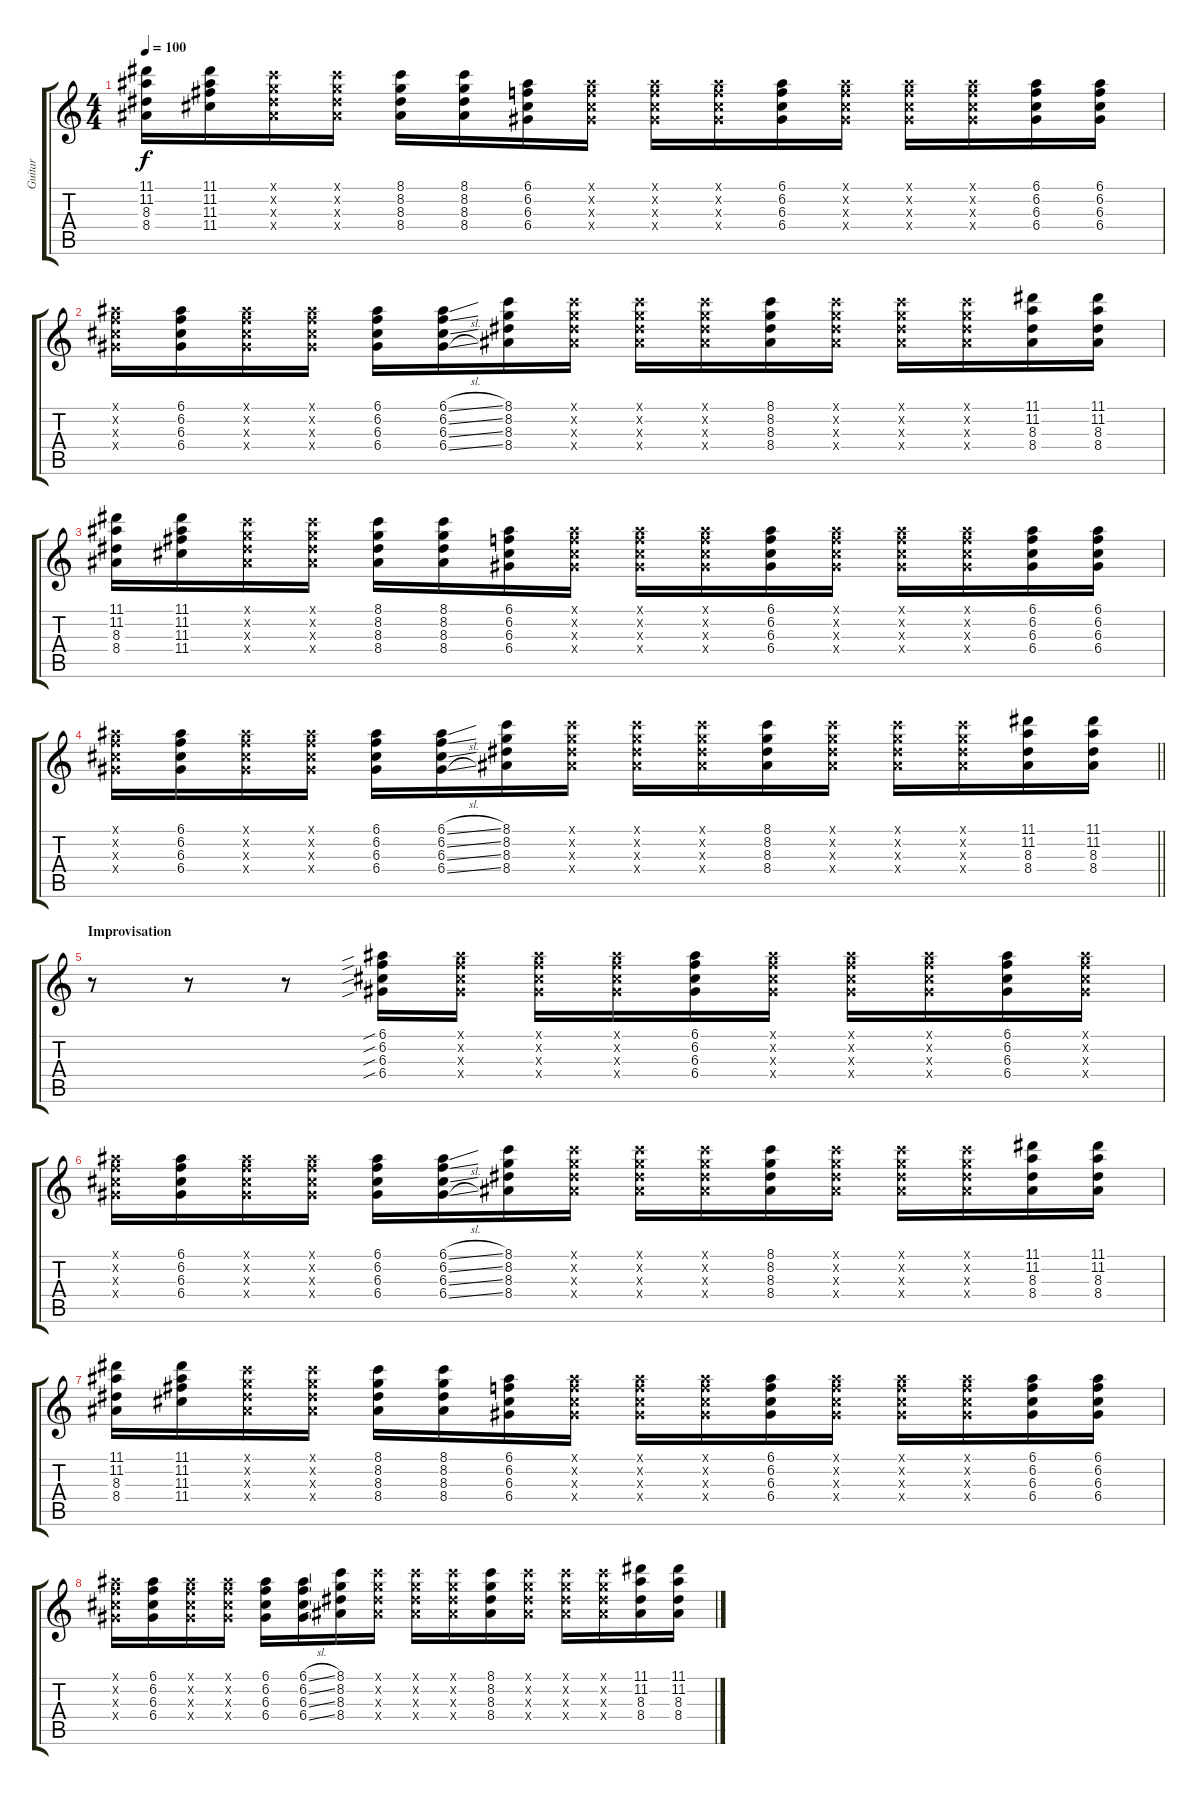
\track ("Guitar" "Guitar") {instrument electricguitarclean}
\staff {score tabs}
\tuning (E4 B3 G3 D3 A2 E2) {hide}
\ts (4 4)
\tempo 100
\clef g2
\ks c
(11.1 11.2 8.3 8.4).16{dy f} (11.1 11.2 11.3 11.4).16 (8.1{x} 8.2{x} 8.3{x} 8.4{x}).16 (8.1{x} 8.2{x} 8.3{x} 8.4{x}).16 (8.1 8.2 8.3 8.4).16 (8.1 8.2 8.3 8.4).16 (6.1 6.2 6.3 6.4).16 (6.1{x} 6.2{x} 6.3{x} 6.4{x}).16 (6.1{x} 6.2{x} 6.3{x} 6.4{x}).16 (6.1{x} 6.2{x} 6.3{x} 6.4{x}).16 (6.1 6.2 6.3 6.4).16 (6.1{x} 6.2{x} 6.3{x} 6.4{x}).16 (6.1{x} 6.2{x} 6.3{x} 6.4{x}).16 (6.1{x} 6.2{x} 6.3{x} 6.4{x}).16 (6.1 6.2 6.3 6.4).16 (6.1 6.2 6.3 6.4).16 |
(6.1{x} 6.2{x} 6.3{x} 6.4{x}).16 (6.1 6.2 6.3 6.4).16 (6.1{x} 6.2{x} 6.3{x} 6.4{x}).16 (6.1{x} 6.2{x} 6.3{x} 6.4{x}).16 (6.1 6.2 6.3 6.4).16 (6.1{sl} 6.2{sl} 6.3{sl} 6.4{sl}).16 (8.1 8.2 8.3 8.4).16 (8.1{x} 8.2{x} 8.3{x} 8.4{x}).16 (8.1{x} 8.2{x} 8.3{x} 8.4{x}).16 (8.1{x} 8.2{x} 8.3{x} 8.4{x}).16 (8.1 8.2 8.3 8.4).16 (8.1{x} 8.2{x} 8.3{x} 8.4{x}).16 (8.1{x} 8.2{x} 8.3{x} 8.4{x}).16 (8.1{x} 8.2{x} 8.3{x} 8.4{x}).16 (11.1 11.2 8.3 8.4).16 (11.1 11.2 8.3 8.4).16 |
(11.1 11.2 8.3 8.4).16 (11.1 11.2 11.3 11.4).16 (8.1{x} 8.2{x} 8.3{x} 8.4{x}).16 (8.1{x} 8.2{x} 8.3{x} 8.4{x}).16 (8.1 8.2 8.3 8.4).16 (8.1 8.2 8.3 8.4).16 (6.1 6.2 6.3 6.4).16 (6.1{x} 6.2{x} 6.3{x} 6.4{x}).16 (6.1{x} 6.2{x} 6.3{x} 6.4{x}).16 (6.1{x} 6.2{x} 6.3{x} 6.4{x}).16 (6.1 6.2 6.3 6.4).16 (6.1{x} 6.2{x} 6.3{x} 6.4{x}).16 (6.1{x} 6.2{x} 6.3{x} 6.4{x}).16 (6.1{x} 6.2{x} 6.3{x} 6.4{x}).16 (6.1 6.2 6.3 6.4).16 (6.1 6.2 6.3 6.4).16 |
\barLineRight lightlight
(6.1{x} 6.2{x} 6.3{x} 6.4{x}).16 (6.1 6.2 6.3 6.4).16 (6.1{x} 6.2{x} 6.3{x} 6.4{x}).16 (6.1{x} 6.2{x} 6.3{x} 6.4{x}).16 (6.1 6.2 6.3 6.4).16 (6.1{sl} 6.2{sl} 6.3{sl} 6.4{sl}).16 (8.1 8.2 8.3 8.4).16 (8.1{x} 8.2{x} 8.3{x} 8.4{x}).16 (8.1{x} 8.2{x} 8.3{x} 8.4{x}).16 (8.1{x} 8.2{x} 8.3{x} 8.4{x}).16 (8.1 8.2 8.3 8.4).16 (8.1{x} 8.2{x} 8.3{x} 8.4{x}).16 (8.1{x} 8.2{x} 8.3{x} 8.4{x}).16 (8.1{x} 8.2{x} 8.3{x} 8.4{x}).16 (11.1 11.2 8.3 8.4).16 (11.1 11.2 8.3 8.4).16 |
\section ("" "Improvisation")
r.8 r.8 r.8 (6.1{sib} 6.2{sib} 6.3{sib} 6.4{sib}).16 (6.1{x} 6.2{x} 6.3{x} 6.4{x}).16 (6.1{x} 6.2{x} 6.3{x} 6.4{x}).16 (6.1{x} 6.2{x} 6.3{x} 6.4{x}).16 (6.1 6.2 6.3 6.4).16 (6.1{x} 6.2{x} 6.3{x} 6.4{x}).16 (6.1{x} 6.2{x} 6.3{x} 6.4{x}).16 (6.1{x} 6.2{x} 6.3{x} 6.4{x}).16 (6.1 6.2 6.3 6.4).16 (6.1{x} 6.2{x} 6.3{x} 6.4{x}).16 |
(6.1{x} 6.2{x} 6.3{x} 6.4{x}).16 (6.1 6.2 6.3 6.4).16 (6.1{x} 6.2{x} 6.3{x} 6.4{x}).16 (6.1{x} 6.2{x} 6.3{x} 6.4{x}).16 (6.1 6.2 6.3 6.4).16 (6.1{sl} 6.2{sl} 6.3{sl} 6.4{sl}).16 (8.1 8.2 8.3 8.4).16 (8.1{x} 8.2{x} 8.3{x} 8.4{x}).16 (8.1{x} 8.2{x} 8.3{x} 8.4{x}).16 (8.1{x} 8.2{x} 8.3{x} 8.4{x}).16 (8.1 8.2 8.3 8.4).16 (8.1{x} 8.2{x} 8.3{x} 8.4{x}).16 (8.1{x} 8.2{x} 8.3{x} 8.4{x}).16 (8.1{x} 8.2{x} 8.3{x} 8.4{x}).16 (11.1 11.2 8.3 8.4).16 (11.1 11.2 8.3 8.4).16 |
(11.1 11.2 8.3 8.4).16 (11.1 11.2 11.3 11.4).16 (8.1{x} 8.2{x} 8.3{x} 8.4{x}).16 (8.1{x} 8.2{x} 8.3{x} 8.4{x}).16 (8.1 8.2 8.3 8.4).16 (8.1 8.2 8.3 8.4).16 (6.1 6.2 6.3 6.4).16 (6.1{x} 6.2{x} 6.3{x} 6.4{x}).16 (6.1{x} 6.2{x} 6.3{x} 6.4{x}).16 (6.1{x} 6.2{x} 6.3{x} 6.4{x}).16 (6.1 6.2 6.3 6.4).16 (6.1{x} 6.2{x} 6.3{x} 6.4{x}).16 (6.1{x} 6.2{x} 6.3{x} 6.4{x}).16 (6.1{x} 6.2{x} 6.3{x} 6.4{x}).16 (6.1 6.2 6.3 6.4).16 (6.1 6.2 6.3 6.4).16 |
(6.1{x} 6.2{x} 6.3{x} 6.4{x}).16 (6.1 6.2 6.3 6.4).16 (6.1{x} 6.2{x} 6.3{x} 6.4{x}).16 (6.1{x} 6.2{x} 6.3{x} 6.4{x}).16 (6.1 6.2 6.3 6.4).16 (6.1{sl} 6.2{sl} 6.3{sl} 6.4{sl}).16 (8.1 8.2 8.3 8.4).16 (8.1{x} 8.2{x} 8.3{x} 8.4{x}).16 (8.1{x} 8.2{x} 8.3{x} 8.4{x}).16 (8.1{x} 8.2{x} 8.3{x} 8.4{x}).16 (8.1 8.2 8.3 8.4).16 (8.1{x} 8.2{x} 8.3{x} 8.4{x}).16 (8.1{x} 8.2{x} 8.3{x} 8.4{x}).16 (8.1{x} 8.2{x} 8.3{x} 8.4{x}).16 (11.1 11.2 8.3 8.4).16 (11.1 11.2 8.3 8.4).16
